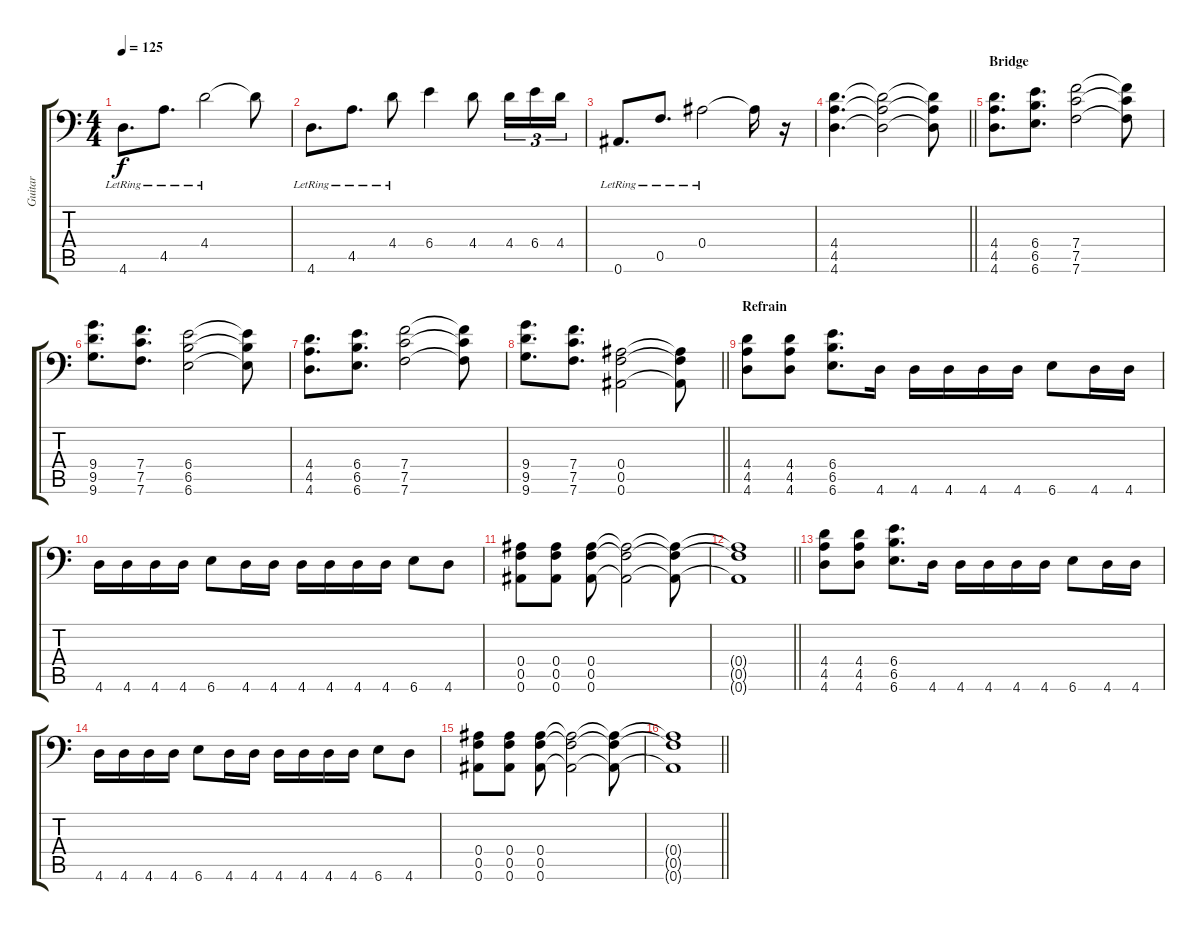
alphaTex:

\track ("Guitar" "Guitar") {instrument electricguitarclean}
\staff {score tabs}
\tuning (C4 G3 Eb3 Bb2 F2 Bb1) {hide}
\ts (4 4)
\tempo 125
\clef f4
\ks c
4.6{lr}.8{d dy f} 4.5{lr}.8{d} 4.4{lr}.2 4.4{t}.8 |
4.6{lr}.8{d} 4.5{lr}.8{d} 4.4{lr}.8 6.4.4 4.4.8 4.4.16{tu (3 2)} 6.4.16{tu (3 2)} 4.4.16{tu (3 2)} |
0.6{lr}.8{d} 0.5{lr}.8{d} 0.4{lr}.2 0.4{t}.16 r.16{volume 5} |
\barLineRight lightlight
(4.4 4.5 4.6).4{d volume 13 instrument distortionguitar} (4.4{t} 4.5{t} 4.6{t}).2 (4.4{t} 4.5{t} 4.6{t}).8 |
\section ("" "Bridge")
(4.4 4.5 4.6).8{d volume 16} (6.4 6.5 6.6).8{d} (7.4 7.5 7.6).2 (7.4{t} 7.5{t} 7.6{t}).8 |
(9.4 9.5 9.6).8{d} (7.4 7.5 7.6).8{d} (6.4 6.5 6.6).2 (6.4{t} 6.5{t} 6.6{t}).8 |
(4.4 4.5 4.6).8{d} (6.4 6.5 6.6).8{d} (7.4 7.5 7.6).2 (7.4{t} 7.5{t} 7.6{t}).8 |
\barLineRight lightlight
(9.4 9.5 9.6).8{d} (7.4 7.5 7.6).8{d} (0.4 0.5 0.6).2 (0.4{t} 0.5{t} 0.6{t}).8 |
\section ("" "Refrain")
(4.4 4.5 4.6).8 (4.4 4.5 4.6).8 (6.4 6.5 6.6).8{d} 4.6.16 4.6.16 4.6.16 4.6.16 4.6.16 6.6.8 4.6.16 4.6.16 |
4.6.16 4.6.16 4.6.16 4.6.16 6.6.8 4.6.16 4.6.16 4.6.16 4.6.16 4.6.16 4.6.16 6.6.8 4.6.8 |
(0.4 0.5 0.6).8 (0.4 0.5 0.6).8 (0.4 0.5 0.6).8 (0.4{t} 0.5{t} 0.6{t}).2 (0.4{t} 0.5{t} 0.6{t}).8 |
\barLineRight lightlight
(0.4{t} 0.5{t} 0.6{t}).1 |
(4.4 4.5 4.6).8 (4.4 4.5 4.6).8 (6.4 6.5 6.6).8{d} 4.6.16 4.6.16 4.6.16 4.6.16 4.6.16 6.6.8 4.6.16 4.6.16 |
4.6.16 4.6.16 4.6.16 4.6.16 6.6.8 4.6.16 4.6.16 4.6.16 4.6.16 4.6.16 4.6.16 6.6.8 4.6.8 |
(0.4 0.5 0.6).8 (0.4 0.5 0.6).8 (0.4 0.5 0.6).8 (0.4{t} 0.5{t} 0.6{t}).2 (0.4{t} 0.5{t} 0.6{t}).8 |
\barLineRight lightlight
(0.4{t} 0.5{t} 0.6{t}).1
